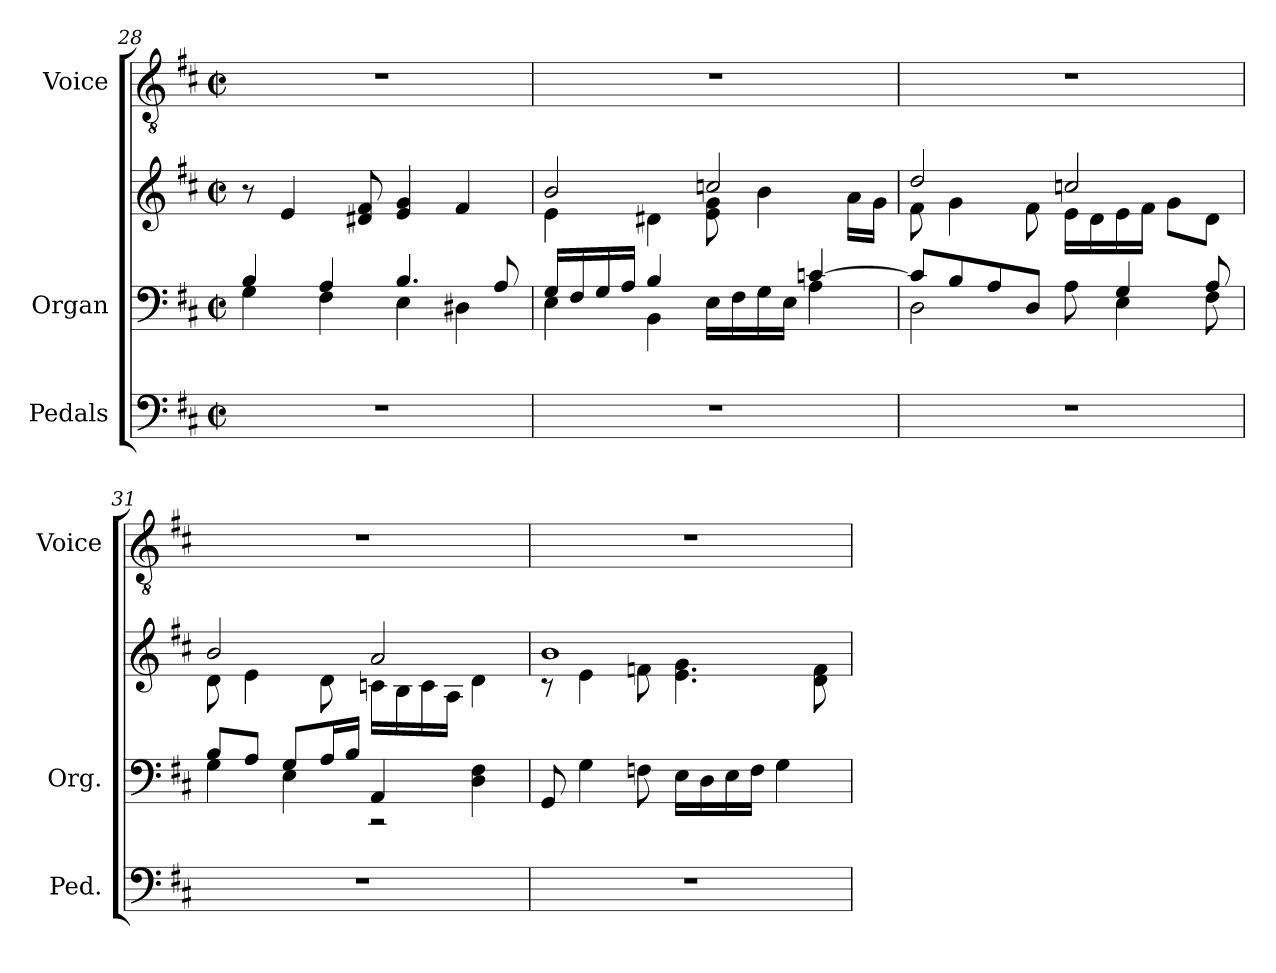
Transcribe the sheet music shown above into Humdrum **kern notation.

**kern	**kern	**kern	**kern
*part3	*part2	*part2	*part1
*staff4	*staff3	*staff2	*staff1
*I"Pedals	*I"Organ	*	*I"Voice
*I'Ped.	*I'Org.	*	*I'Voice
*clefF4	*clefF4	*clefG2	*clefGv2
*	*	*	*ITrd7c12
*k[f#c#]	*k[f#c#]	*k[f#c#]	*k[f#c#]
*b:	*b:	*b:	*b:
*M2/2	*M2/2	*M2/2	*M2/2
*met(c|)	*met(c|)	*met(c|)	*met(c|)
=28	=28	=28	=28
*	*^	*	*
1r	4Bi/	4Gi\	8r	1r
.	.	.	4ei/	.
.	4Ai/	4F#i\	.	.
.	.	.	8d#Xi/ 8f#i	.
.	4.Bi/	4Ei\	4ei/ 4gi	.
.	.	4D#Xi\	4f#i/	.
.	8Ai/	.	.	.
=29	=29	=29	=29	=29
*	*	*	*^	*
1r	16Gi/LL	4Ei\	2bi/	4ei\	1r
.	16F#i/	.	.	.	.
.	16Gi/	.	.	.	.
.	16Ai/JJ	.	.	.	.
.	4Bi/	4BBi\	.	4d#Xi\	.
.	4ryy	16Ei\LL	2ccni/	8ei\ 8gi	.
.	.	16F#i\	.	.	.
.	.	16Gi\	.	4bi\	.
.	.	16Ei\JJ	.	.	.
.	[>4cni/	4Ai\	.	.	.
.	.	.	.	16ai\LL	.
.	.	.	.	16gi\JJ	.
!!LO:LB:g=z
=30	=30	=30	=30	=30	=30
1r	8ci/L]	2Di\	2ddi/	8f#i\	1r
.	8Bi/	.	.	4gi\	.
.	8Ai/	.	.	.	.
.	8Di/J	.	.	8f#i\	.
.	8ryy	8Ai\	2ccni/	16ei\LL	.
.	.	.	.	16di\	.
.	4Gi/	4Ei\	.	16ei\	.
.	.	.	.	16f#i\JJ	.
.	.	.	.	8gi\L	.
.	8Ai/	8F#i\	.	8di\J	.
=31	=31	=31	=31	=31	=31
1r	8Bi/L	4Gi\	2bi/	8di\	1r
.	8Ai/J	.	.	4ei\	.
.	8Gi/L	4Ei\	.	.	.
.	16Ai/L	.	.	8di\	.
.	16Bi/JJ	.	.	.	.
.	4AAi/	2r	2ai/	16cni\LL	.
.	.	.	.	16Bi\	.
.	.	.	.	16ci\	.
.	.	.	.	16Ai\JJ	.
.	4Di\ 4F#i	.	.	4di\	.
*	*v	*v	*	*	*
=32	=32	=32	=32	=32
1r	8GGi/	1bi	8r	1r
.	4Gi\	.	4ei\	.
.	8Fni\	.	8fni\	.
.	16Ei\LL	.	4.ei\ 4.gi	.
.	16Di\	.	.	.
.	16Ei\	.	.	.
.	16Fi\JJ	.	.	.
.	4Gi\	.	.	.
.	.	.	8di\ 8fi	.
*	*	*v	*v	*
=	=	=	=
*-	*-	*-	*-
